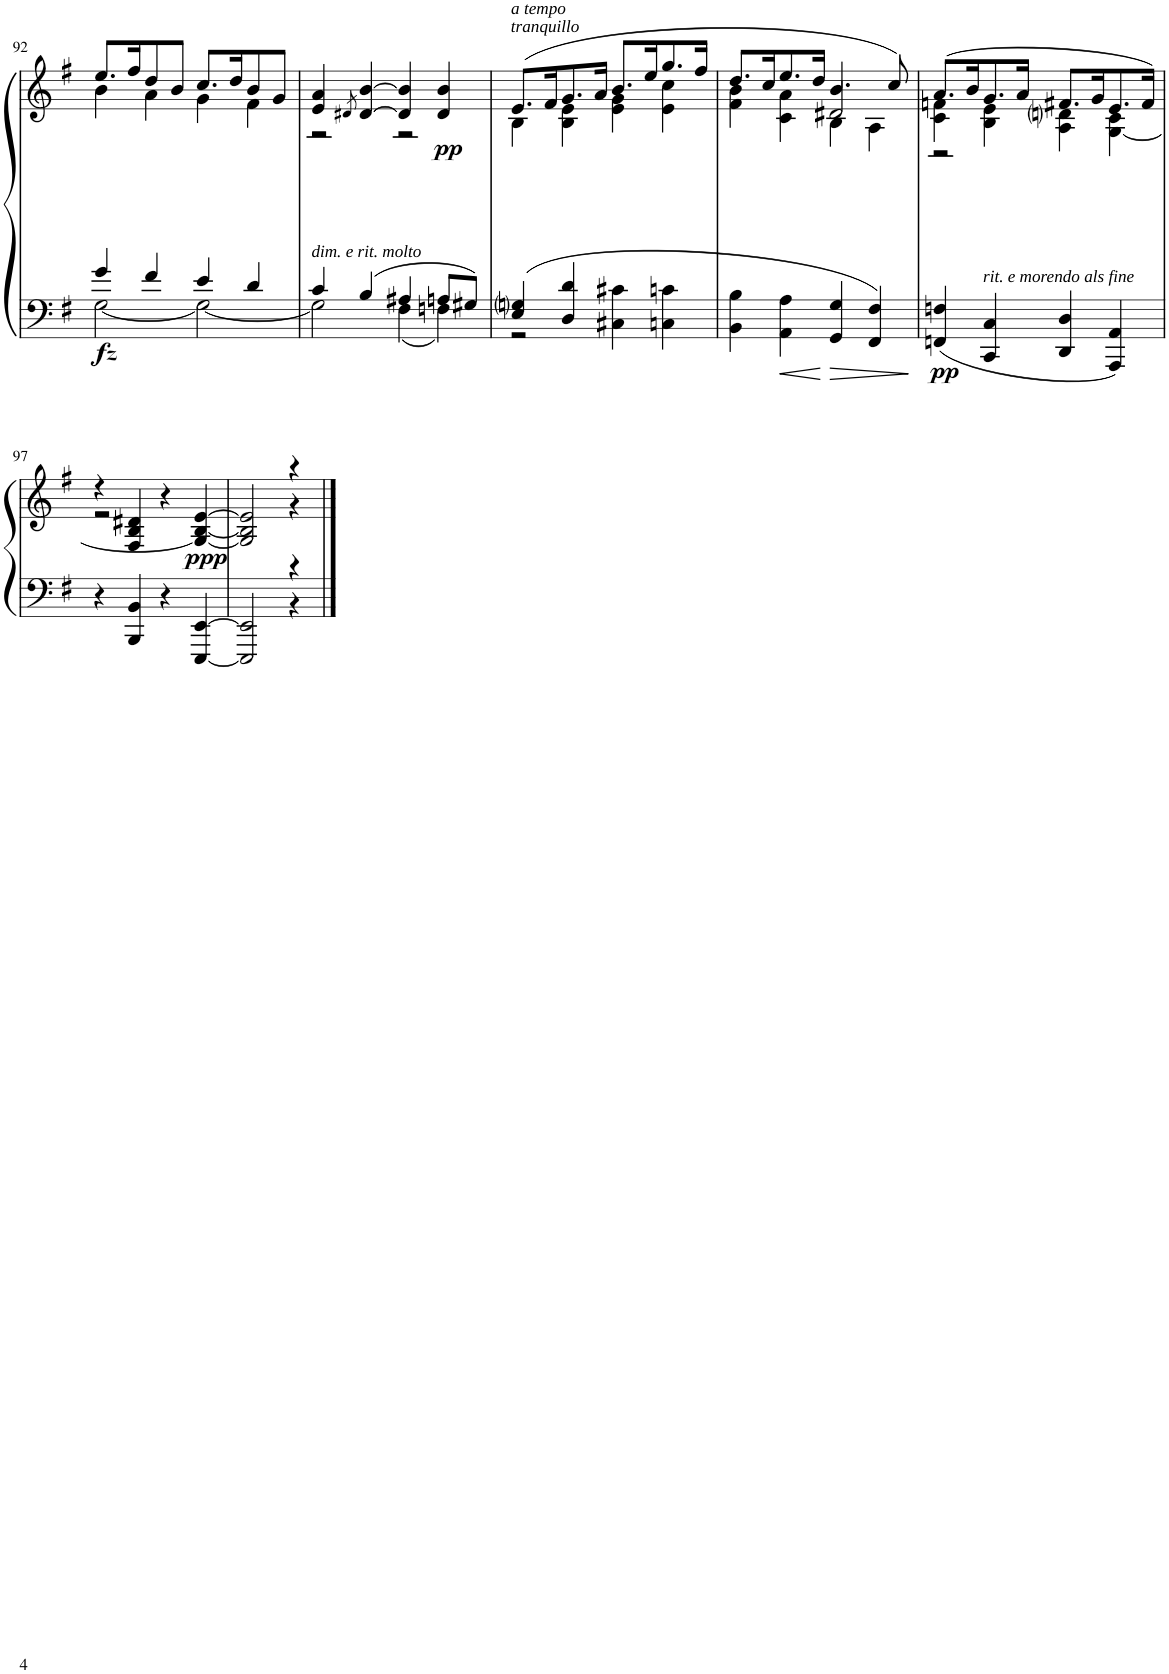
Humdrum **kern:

**kern	**kern	**dynam
*part1	*part1	*part1
*staff2	*staff1	*staff1/2
*I"Midi_1	*	*
!!LO:PB:g=z
*clefF4	*clefG2	*
*k[f#]	*k[f#]	*
*M4/4	*M4/4	*
*met(c)	*met(c)	*
=92	=92	=92
*^	*^	*
!	!	!	!	!LO:DY:b=2
4g/	[2G\	8.ee/L	4b\	fz
.	.	16ff#/K	.	.
4f#/	.	8dd/	4a\	.
.	.	8b/J	.	.
4e/	2G\_	8.cc/L	4g\	.
.	.	16dd/K	.	.
4d/	.	8b/	4f#\	.
.	.	8g/J	.	.
=93	=93	=93	=93	=93
!LO:TX:a:i:t=dim. e rit. molto	!	!	!	!
4c/	2G\]	4e/ 4a/	2r	.
.	.	8qd#X/	.	.
4B/	.	[4d#/ [4b/	.	.
4A#X/	4F#\	4d#/] 4b/]	2r	.
!	!	!	!	!LO:DY:b
8An/L	4Fn\	4d#/ 4b/	.	pp
8G#X/J	.	.	.	.
=94	=94	=94	=94	=94
!	!	!LO:TX:a:i:t=a tempo	!	!
!	!	!LO:TX:a:t=tranquillo	!	!
4E/ 4Gni/	2r	(8.e/L	4B\	.
.	.	16f#/K	.	.
4D/ 4d/	.	8.g/	4B\ 4e\	.
.	.	16a/Jk	.	.
4C#X\ 4c#X\	2ryy	8.b/L	4e\ 4g\	.
.	.	16ee/K	.	.
4Cn\ 4cn\	.	8.gg/	4e\ 4cc\	.
.	.	16ff#/Jk	.	.
*v	*v	*	*	*
=95	=95	=95	=95
*	*	*^	*
4BB\ 4B\	8.dd/L	4f#\ 4b\	2ryy	.
.	16cc/K	.	.	.
4AA\ 4A\	8.ee/	4c\ 4a\	.	.
.	16dd/Jk	.	.	.
4GG/ 4G/	4.b/	4B\	2d#X/	.
4FF#/ 4F#/	.	4A\	.	.
.	8cc/)	.	.	.
=96	=96	=96	=96	=96
!	!	!	!	!LO:DY:b=2
4FFn/ 4Fn/	(8.a/L	4c\ 4fn\	2r	pp
.	16b/K	.	.	.
!	!LO:TX:b:i:t=rit. e morendo als fine	!	!	!
4CC/ 4C/	8.g/	4B\ 4e\	.	.
.	16a/Jk	.	.	.
4DD/ 4D/	8.f#X/L	4A\ 4dni\	2ryy	.
.	16g/K	.	.	.
4AAA/ 4AA/	8.e/	[4G\ 4c\	.	.
.	16f#/Jk)	.	.	.
*	*	*v	*v	*
!!LO:LB:g=z
=97	=97	=97	=97
4r	4r	2r	.
4BBB/ 4BB/	4F#/ 4B/ 4d#X/	.	.
4r	4r	2ryy	.
!	!	!	!LO:DY:b
[4EEE/ [4EE/	4G/_ [4B/ [4e/	.	ppp
=98	=98	=98	=98
*^	*	*	*
2EEE/] 2EE/]	2ryy	2G/] 2B/] 2e/]	2ryy	.
4r	4r	4r	4r	.
*v	*v	*	*	*
*	*v	*v	*
==	==	==
*-	*-	*-
